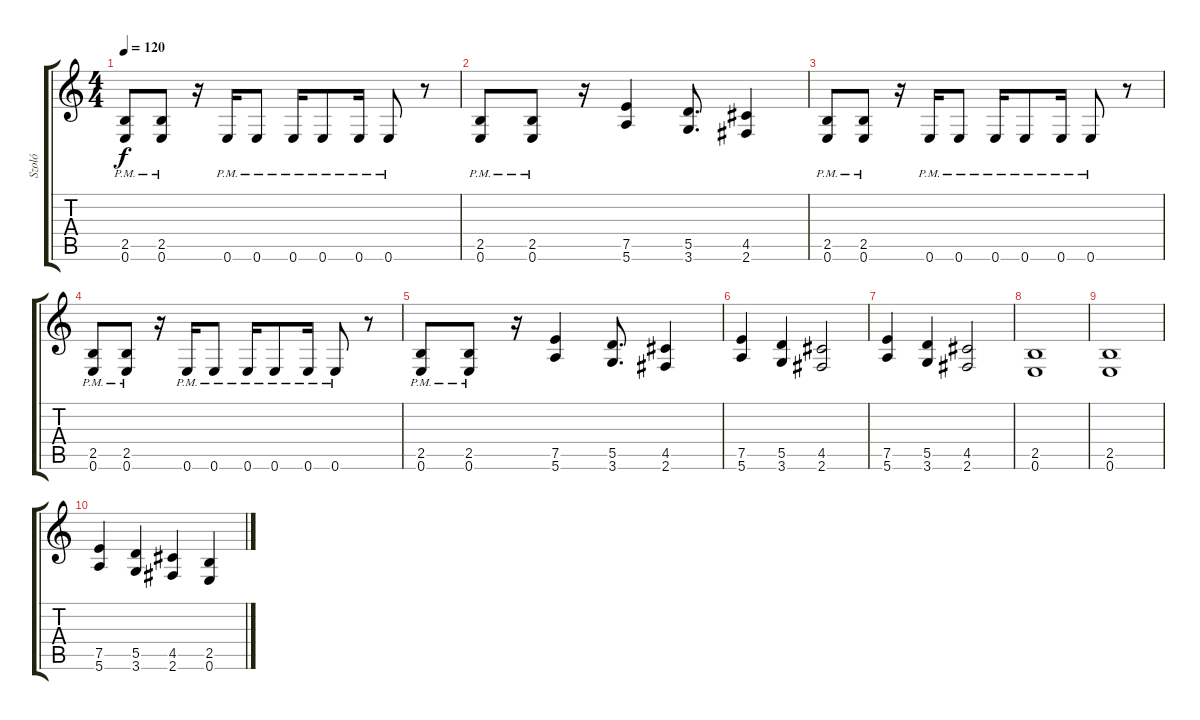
\track ("Szoló" "Szoló") {instrument electricguitarjazz}
\staff {score tabs}
\tuning (E4 B3 G3 D3 A2 E2) {hide}
\ts (4 4)
\tempo 120
\clef g2
\ks c
(2.5{pm} 0.6{pm}).8{dy f} (2.5{pm} 0.6{pm}).8 r.16 0.6{pm}.16 0.6{pm}.8 0.6{pm}.16 0.6{pm}.8 0.6{pm}.16 0.6{pm}.8 r.8 |
(2.5{pm} 0.6{pm}).8 (2.5{pm} 0.6{pm}).8 r.16 (7.5 5.6).4 (5.5 3.6).8{d} (4.5 2.6).4 |
(2.5{pm} 0.6{pm}).8 (2.5{pm} 0.6{pm}).8 r.16 0.6{pm}.16 0.6{pm}.8 0.6{pm}.16 0.6{pm}.8 0.6{pm}.16 0.6{pm}.8 r.8 |
(2.5{pm} 0.6{pm}).8 (2.5{pm} 0.6{pm}).8 r.16 0.6{pm}.16 0.6{pm}.8 0.6{pm}.16 0.6{pm}.8 0.6{pm}.16 0.6{pm}.8 r.8 |
(2.5{pm} 0.6{pm}).8 (2.5{pm} 0.6{pm}).8 r.16 (7.5 5.6).4 (5.5 3.6).8{d} (4.5 2.6).4 |
(7.5 5.6).4 (5.5 3.6).4 (4.5 2.6).2 |
(7.5 5.6).4 (5.5 3.6).4 (4.5 2.6).2 |
(2.5 0.6).1 |
(2.5 0.6).1 |
(7.5 5.6).4 (5.5 3.6).4 (4.5 2.6).4 (2.5 0.6).4
